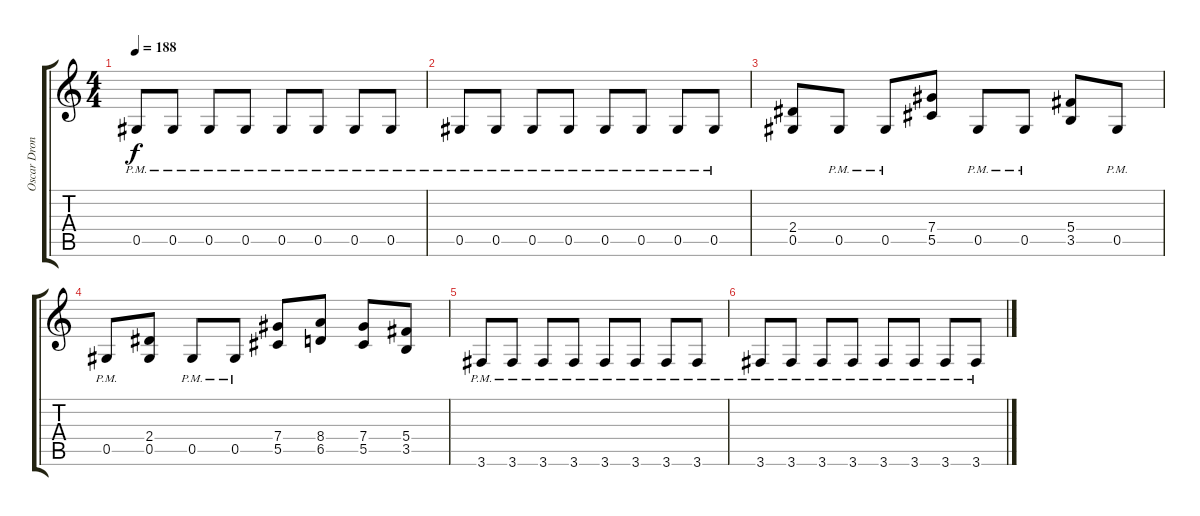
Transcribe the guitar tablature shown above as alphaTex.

\track ("Oscar Dronjak" "Oscar Dron") {instrument distortionguitar}
\staff {score tabs}
\tuning (Eb4 Bb3 Gb3 Db3 Ab2 Eb2) {hide}
\ts (4 4)
\tempo 188
\clef g2
\ks c
0.5{pm}.8{dy f} 0.5{pm}.8 0.5{pm}.8 0.5{pm}.8 0.5{pm}.8 0.5{pm}.8 0.5{pm}.8 0.5{pm}.8 |
0.5{pm}.8 0.5{pm}.8 0.5{pm}.8 0.5{pm}.8 0.5{pm}.8 0.5{pm}.8 0.5{pm}.8 0.5{pm}.8 |
(2.4 0.5).8 0.5{pm}.8 0.5{pm}.8 (7.4 5.5).8 0.5{pm}.8 0.5{pm}.8 (5.4 3.5).8 0.5{pm}.8 |
0.5{pm}.8 (2.4 0.5).8 0.5{pm}.8 0.5{pm}.8 (7.4 5.5).8 (8.4 6.5).8 (7.4 5.5).8 (5.4 3.5).8 |
3.6{pm}.8 3.6{pm}.8 3.6{pm}.8 3.6{pm}.8 3.6{pm}.8 3.6{pm}.8 3.6{pm}.8 3.6{pm}.8 |
3.6{pm}.8 3.6{pm}.8 3.6{pm}.8 3.6{pm}.8 3.6{pm}.8 3.6{pm}.8 3.6{pm}.8 3.6{pm}.8
